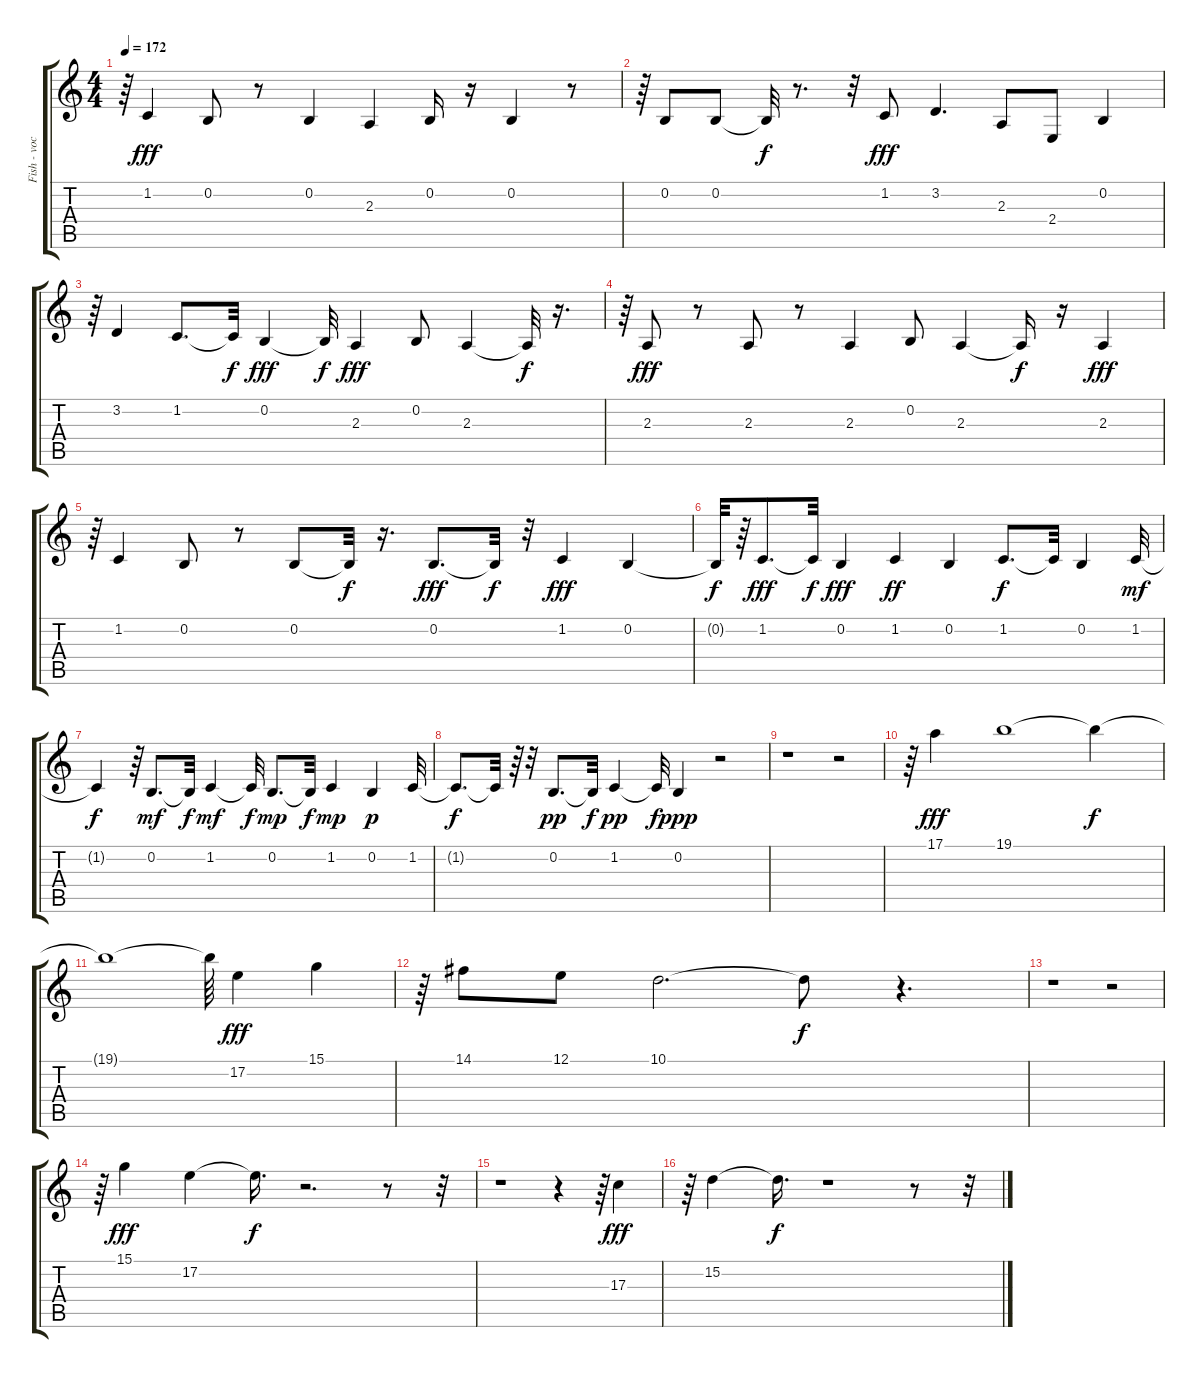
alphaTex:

\track ("Fish - vocals" "Fish - voc") {instrument whistle}
\staff {score tabs}
\tuning (E4 B3 G3 D3 A2 E2) {hide}
\ts (4 4)
\tempo 172
\clef g2
\ks c
r.64{dy f} 1.2.4{dy fff} 0.2.8 r.8 0.2.4 2.3.4 0.2.16 r.16 0.2.4 r.8 |
r.64 0.2.8 0.2.8 0.2{t}.32{dy f} r.8{d} r.32 1.2.8{dy fff} 3.2.4{d} 2.3.8 2.4.8 0.2.4 |
r.64 3.2.4 1.2.8{d} 1.2{t}.32{dy f} 0.2.4{dy fff} 0.2{t}.32{dy f} 2.3.4{dy fff} 0.2.8 2.3.4 2.3{t}.32{dy f} r.16{d} |
r.64 2.3.8{dy fff} r.8 2.3.8 r.8 2.3.4 0.2.8 2.3.4 2.3{t}.16{dy f} r.16 2.3.4{dy fff} |
r.64 1.2.4 0.2.8 r.8 0.2.8 0.2{t}.32{dy f} r.16{d} 0.2.8{d dy fff} 0.2{t}.32{dy f} r.32 1.2.4{dy fff} 0.2.4 |
0.2{t}.32{dy f} r.64 1.2.8{d dy fff} 1.2{t}.32{dy f} 0.2.4{dy fff} 1.2.4{dy ff} 0.2.4 1.2.8{d dy f} 1.2{t}.32 0.2.4 1.2.32{dy mf} |
1.2{t}.4{dy f} r.64 0.2.8{d dy mf} 0.2{t}.32{dy f} 1.2.4{dy mf} 1.2{t}.32{dy f} 0.2.8{d dy mp} 0.2{t}.32{dy f} 1.2.4{dy mp} 0.2.4{dy p} 1.2.32 |
1.2{t}.8{d dy f} 1.2{t}.32 r.64 r.32 0.2.8{d dy pp} 0.2{t}.32{dy f} 1.2.4{dy pp} 1.2{t}.32{dy f} 0.2.4{dy ppp} r.2 |
r.1 r.2 |
r.64 17.1.4{dy fff} 19.1.1 19.1{t}.4{dy f} |
19.1{t}.1 19.1{t}.64 17.2.4{dy fff} 15.1.4 |
r.64 14.1.8 12.1.8 10.1.2{d} 10.1{t}.8{dy f} r.4{d} |
r.1 r.2 |
r.64 15.1.4{dy fff} 17.2.4 17.2{t}.16{d dy f} r.2{d} r.8 r.32 |
r.1 r.4 r.64 17.3.4{dy fff} |
r.64 15.2.4 15.2{t}.16{d dy f} r.1 r.8 r.32
